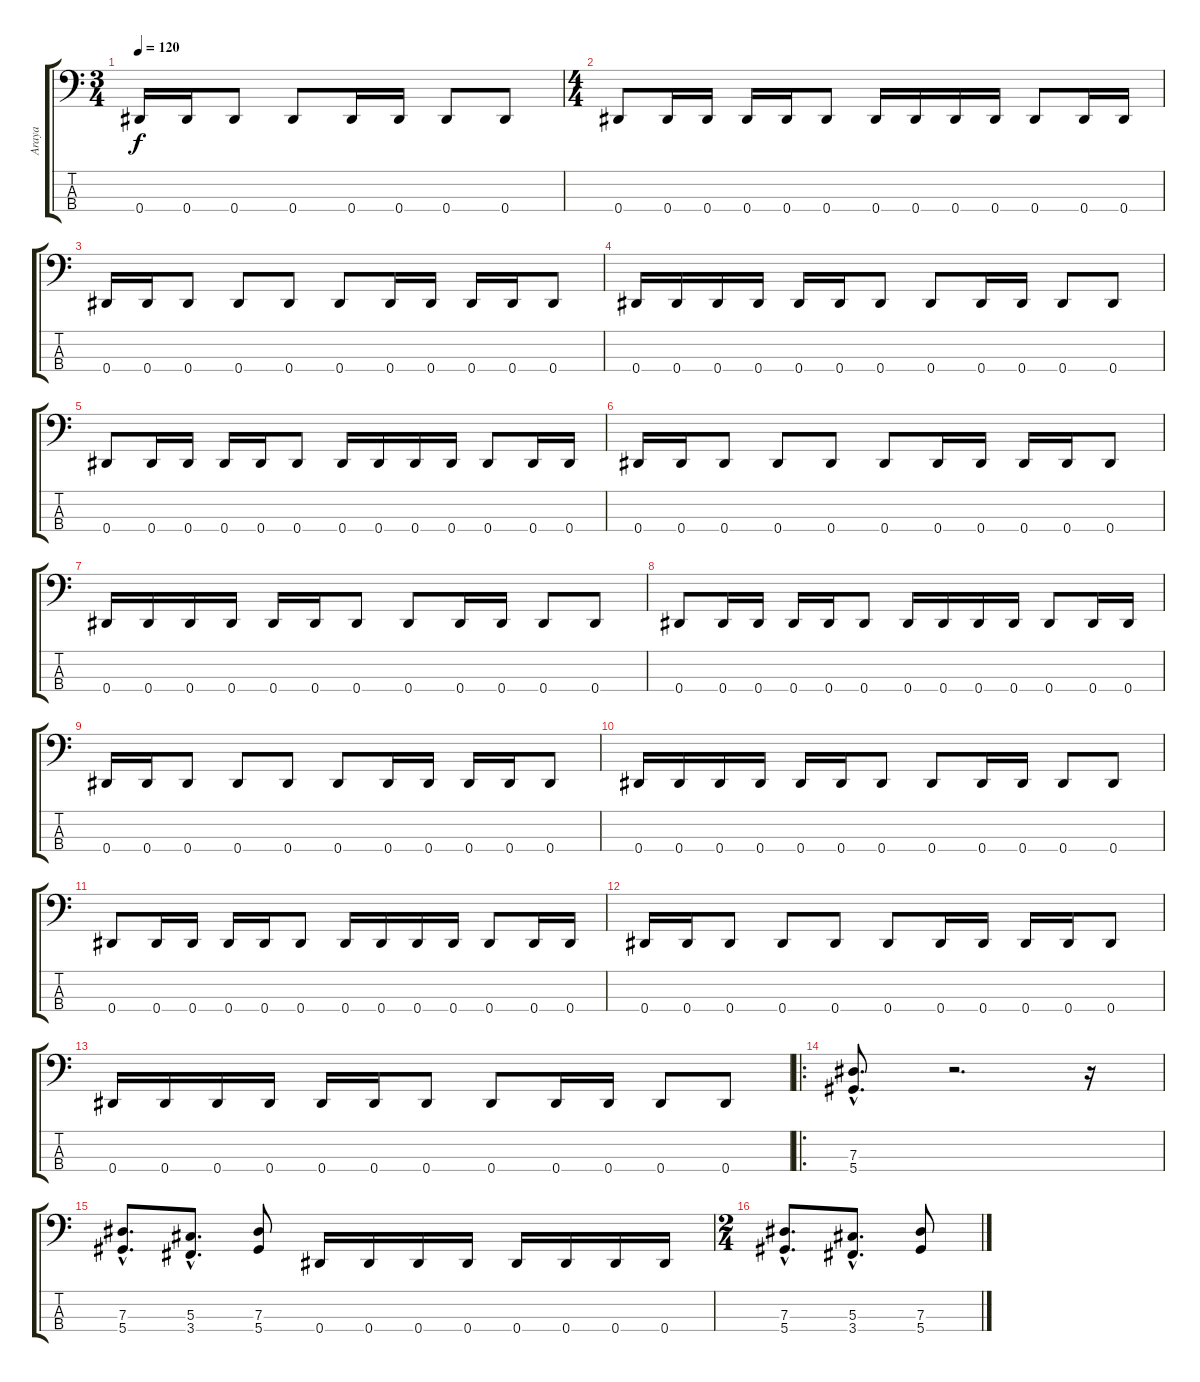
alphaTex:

\track ("Araya" "Araya") {instrument electricbasspick}
\staff {score tabs}
\tuning (Gb2 Db2 Ab1 Eb1) {hide}
\ts (3 4)
\tempo 120
\clef f4
\ks c
0.4.16{dy f} 0.4.16 0.4.8 0.4.8 0.4.16 0.4.16 0.4.8 0.4.8 |
\ts (4 4)
0.4.8 0.4.16 0.4.16 0.4.16 0.4.16 0.4.8 0.4.16 0.4.16 0.4.16 0.4.16 0.4.8 0.4.16 0.4.16 |
0.4.16 0.4.16 0.4.8 0.4.8 0.4.8 0.4.8 0.4.16 0.4.16 0.4.16 0.4.16 0.4.8 |
0.4.16 0.4.16 0.4.16 0.4.16 0.4.16 0.4.16 0.4.8 0.4.8 0.4.16 0.4.16 0.4.8 0.4.8 |
0.4.8 0.4.16 0.4.16 0.4.16 0.4.16 0.4.8 0.4.16 0.4.16 0.4.16 0.4.16 0.4.8 0.4.16 0.4.16 |
0.4.16 0.4.16 0.4.8 0.4.8 0.4.8 0.4.8 0.4.16 0.4.16 0.4.16 0.4.16 0.4.8 |
0.4.16 0.4.16 0.4.16 0.4.16 0.4.16 0.4.16 0.4.8 0.4.8 0.4.16 0.4.16 0.4.8 0.4.8 |
0.4.8 0.4.16 0.4.16 0.4.16 0.4.16 0.4.8 0.4.16 0.4.16 0.4.16 0.4.16 0.4.8 0.4.16 0.4.16 |
0.4.16 0.4.16 0.4.8 0.4.8 0.4.8 0.4.8 0.4.16 0.4.16 0.4.16 0.4.16 0.4.8 |
0.4.16 0.4.16 0.4.16 0.4.16 0.4.16 0.4.16 0.4.8 0.4.8 0.4.16 0.4.16 0.4.8 0.4.8 |
0.4.8 0.4.16 0.4.16 0.4.16 0.4.16 0.4.8 0.4.16 0.4.16 0.4.16 0.4.16 0.4.8 0.4.16 0.4.16 |
0.4.16 0.4.16 0.4.8 0.4.8 0.4.8 0.4.8 0.4.16 0.4.16 0.4.16 0.4.16 0.4.8 |
0.4.16 0.4.16 0.4.16 0.4.16 0.4.16 0.4.16 0.4.8 0.4.8 0.4.16 0.4.16 0.4.8 0.4.8 |
\ro
(7.3{hac} 5.4{hac}).8{d} r.2{d} r.16 |
(7.3{hac} 5.4{hac}).8{d} (5.3{hac} 3.4{hac}).8{d} (7.3 5.4).8 0.4.16 0.4.16 0.4.16 0.4.16 0.4.16 0.4.16 0.4.16 0.4.16 |
\ts (2 4)
(7.3{hac} 5.4{hac}).8{d} (5.3{hac} 3.4{hac}).8{d} (7.3 5.4).8
